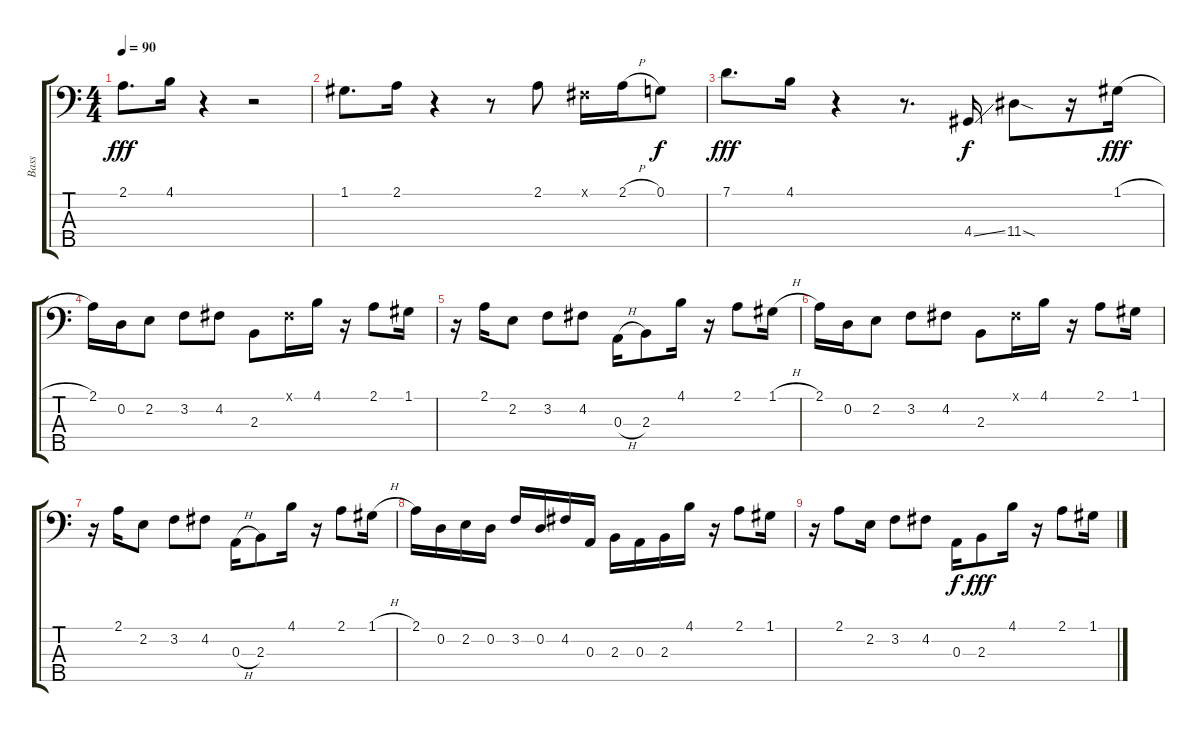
\track ("Bass" "Bass") {instrument electricbassfinger}
\staff {score tabs}
\tuning (G2 D2 A1 E1 B0) {hide}
\ts (4 4)
\tempo 90
\clef f4
\ks c
2.1.8{d dy fff} 4.1.16 r.4 r.2 |
1.1.8{d} 2.1.16 r.4 r.8 2.1.8 -1.1{x}.16 2.1{h}.16 0.1.8{dy f} |
7.1.8{d dy fff} 4.1.16 r.4 r.8{d} 4.4{ss}.16{dy f} 11.4{sod}.8 r.16 1.1{h}.16{dy fff} |
2.1.16 0.2.16 2.2.8 3.2.8 4.2.8 2.3.8 -1.1{x}.16 4.1.16 r.16 2.1.8 1.1.16 |
r.16 2.1.16 2.2.8 3.2.8 4.2.8 0.3{h}.16 2.3.8 4.1.16 r.16 2.1.8 1.1{h}.16 |
2.1.16 0.2.16 2.2.8 3.2.8 4.2.8 2.3.8 -1.1{x}.16 4.1.16 r.16 2.1.8 1.1.16 |
r.16 2.1.16 2.2.8 3.2.8 4.2.8 0.3{h}.16 2.3.8 4.1.16 r.16 2.1.8 1.1{h}.16 |
2.1.16 0.2.16 2.2.16 0.2.16 3.2.16 0.2.16 4.2.16 0.3.16 2.3.16 0.3.16 2.3.16 4.1.16 r.16 2.1.8 1.1.16 |
r.16 2.1.8 2.2.16 3.2.8 4.2.8 0.3.16{dy f} 2.3.8{dy fff} 4.1.16 r.16 2.1.8 1.1.16
